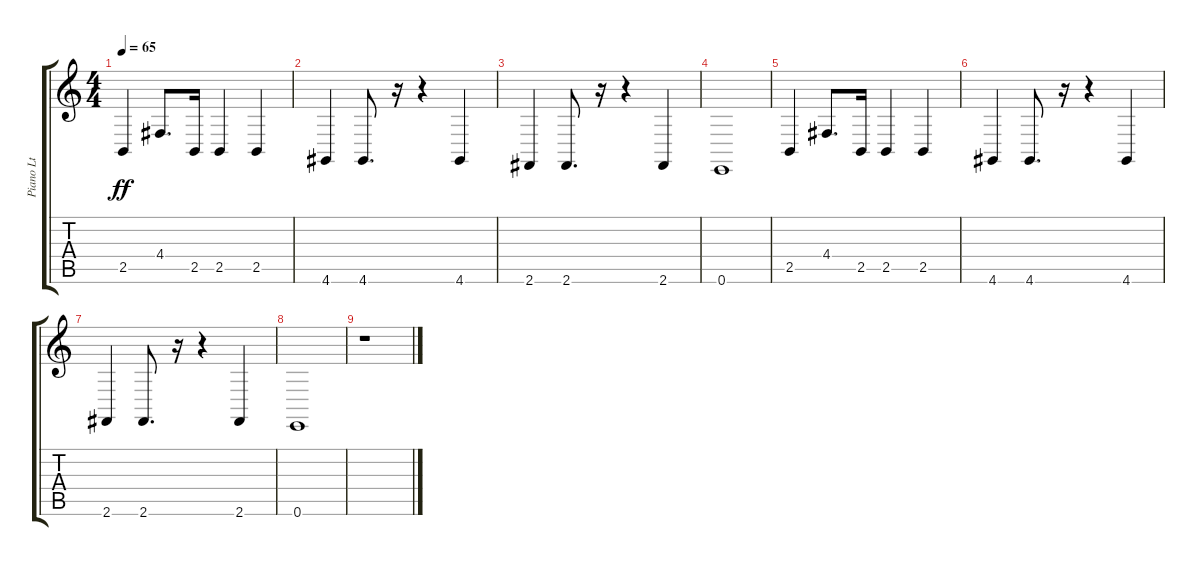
\track ("Piano Lt" "Piano Lt") {instrument brightacousticpiano}
\staff {score tabs}
\tuning (E4 B3 G3 D3 A2 E2) {hide}
\ts (4 4)
\tempo 65
\clef g2
\ks c
2.5.4{dy ff} 4.4.8{d} 2.5.16 2.5.4 2.5.4 |
4.6.4 4.6.8{d} r.16 r.4 4.6.4 |
2.6.4 2.6.8{d} r.16 r.4 2.6.4 |
0.6.1 |
2.5.4 4.4.8{d} 2.5.16 2.5.4 2.5.4 |
4.6.4 4.6.8{d} r.16 r.4 4.6.4 |
2.6.4 2.6.8{d} r.16 r.4 2.6.4 |
0.6.1 |
r.1
